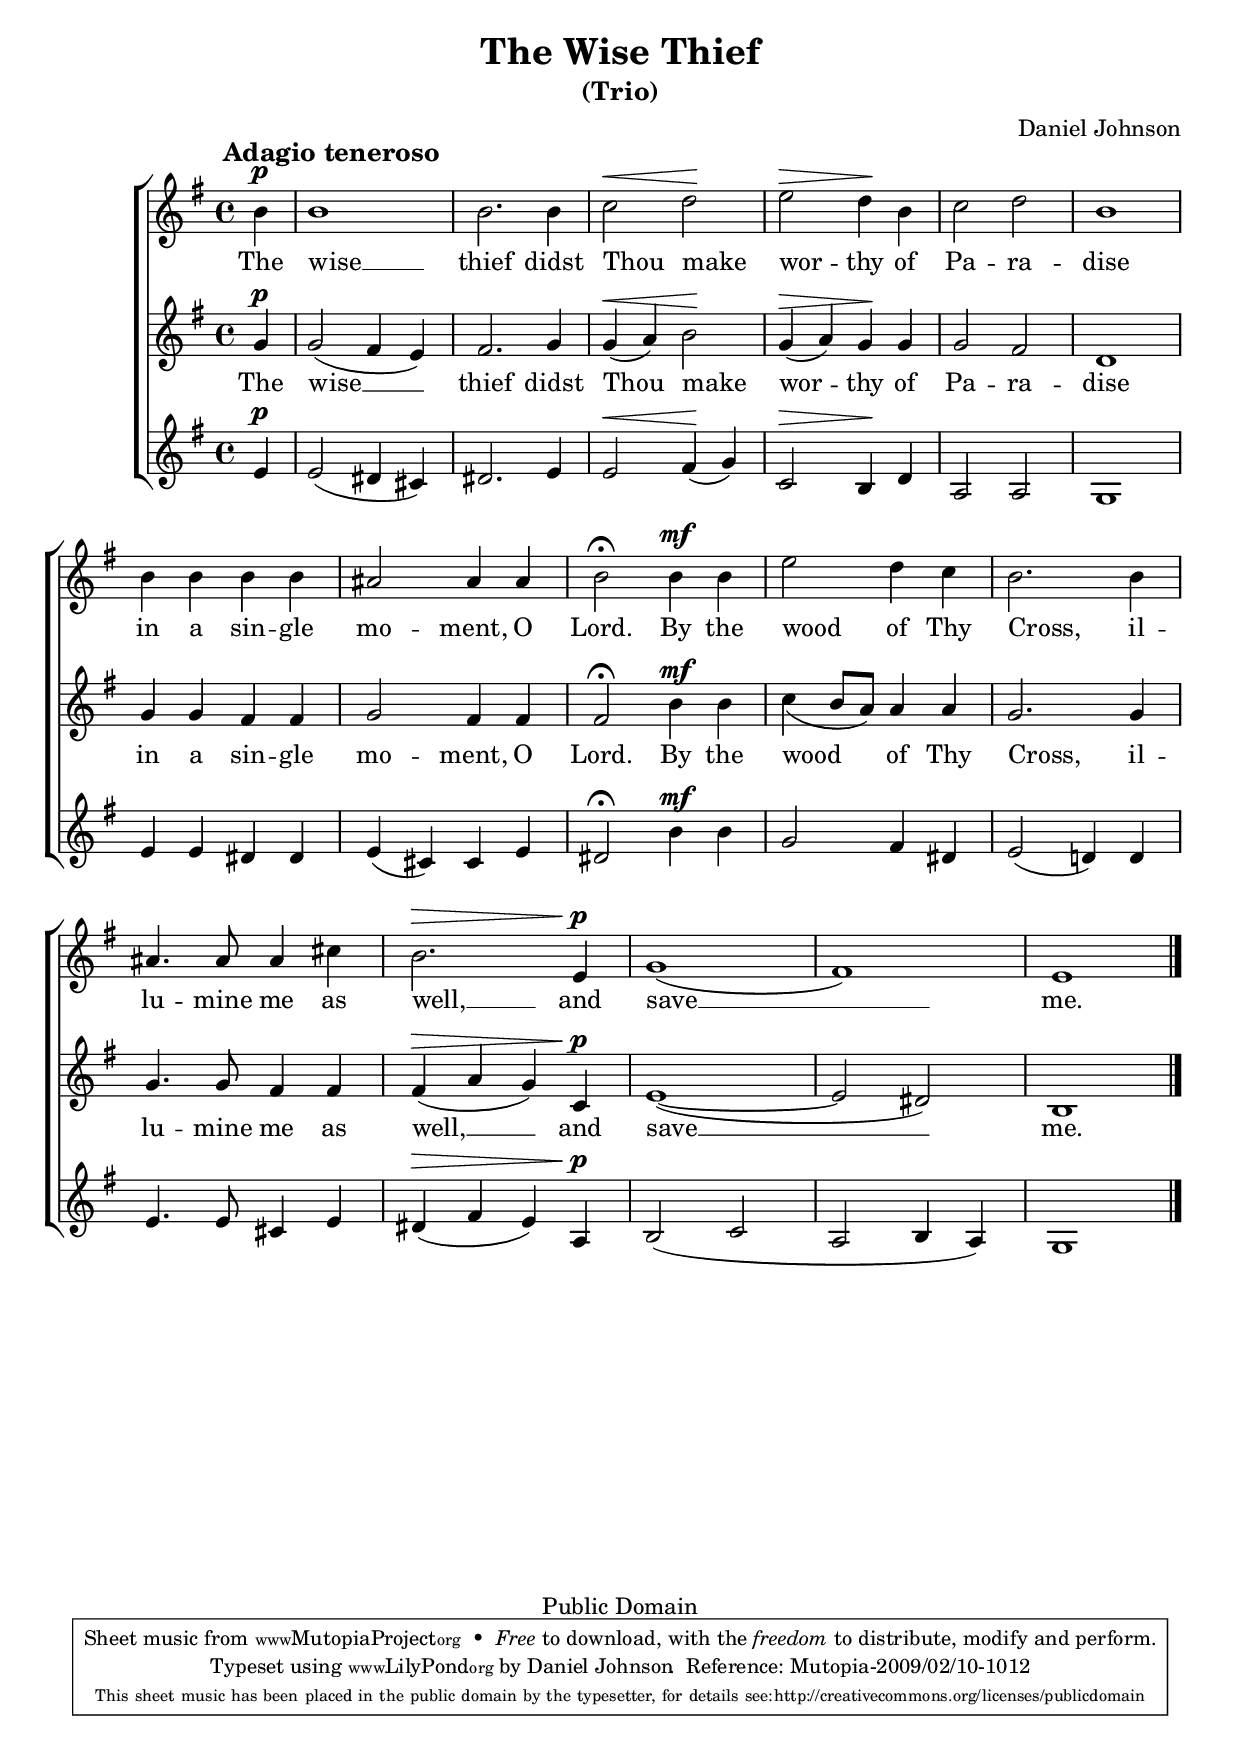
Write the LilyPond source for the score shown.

\version "2.12.0"

\header {
	title = "The Wise Thief"
	subtitle = "(Trio)"
	composer = "Daniel Johnson"

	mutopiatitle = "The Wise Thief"
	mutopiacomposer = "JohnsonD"
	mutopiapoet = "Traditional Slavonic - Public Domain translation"
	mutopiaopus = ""
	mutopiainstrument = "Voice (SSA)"
	date = "2007"
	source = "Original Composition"
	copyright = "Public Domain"
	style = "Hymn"
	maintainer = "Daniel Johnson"
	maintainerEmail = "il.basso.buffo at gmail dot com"
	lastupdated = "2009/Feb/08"
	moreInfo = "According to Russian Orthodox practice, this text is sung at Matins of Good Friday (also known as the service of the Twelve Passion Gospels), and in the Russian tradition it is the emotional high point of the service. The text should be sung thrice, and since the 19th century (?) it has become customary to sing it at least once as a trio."

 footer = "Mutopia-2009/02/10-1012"
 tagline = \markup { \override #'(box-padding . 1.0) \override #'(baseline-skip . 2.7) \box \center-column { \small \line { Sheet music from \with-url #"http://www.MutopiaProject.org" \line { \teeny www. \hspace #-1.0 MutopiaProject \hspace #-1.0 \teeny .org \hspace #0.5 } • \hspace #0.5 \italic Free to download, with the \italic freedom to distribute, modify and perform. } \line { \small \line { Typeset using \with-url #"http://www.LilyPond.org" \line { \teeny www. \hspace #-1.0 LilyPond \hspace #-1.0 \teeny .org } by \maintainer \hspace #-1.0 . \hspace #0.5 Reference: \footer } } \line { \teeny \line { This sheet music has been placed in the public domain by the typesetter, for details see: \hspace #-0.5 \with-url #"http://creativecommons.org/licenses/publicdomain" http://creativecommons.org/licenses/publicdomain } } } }
}

\paper {
	system-count = 3
	between-system-padding = 10
	between-system-spacing = 0
	%ragged-last-bottom = ##f
	%#(define fonts (make-pango-font-tree "Goudy Bookletter 1911" "Sans" "Mono" 1))
}

hpDown = { \once\override Hairpin #'extra-offset = #'(0 . -0.75) }
dtDown = { \once\override DynamicText #'extra-offset = #'(0 . -0.75) }


sopNotes = {
	s1*0^\markup { \hspace #-3 \large \bold "Adagio teneroso" }
	\clef treble \time 4/4 \key e \minor \partial 4 \dynamicUp
	b'4\p | b'1 | b'2.
	b'4 | c''2\< d''\! | e''2\> d''4\! b' | c''2 d'' | b'1 |
	b'4 b' b' b' | ais'2 ais'4 ais' | b'2\fermata
	
	b'4\mf b' | e''2 d''4 c'' | b'2.
	b'4 | ais'4. ais'8 ais'4 cis'' | b'2.\> e'4\!\p | g'1( | fis') | e'1 \bar "|."
}

altNotes = {
	\clef treble \time 4/4 \key e \minor \partial 4 \slurDown \dynamicUp
	g'4\p | g'2( fis'4 e') | fis'2.
	g'4 | \hpDown g'(\< a') b'2\! | \hpDown g'4(\> a') g'\! g' | g'2 fis' | d'1 |
	g'4 g' fis' fis' | g'2 fis'4 fis' | fis'2\fermata
	
	\dtDown b'4\mf b' | c''4( b'8 a') a'4 a' | g'2.
	g'4 | g'4. g'8 fis'4 fis'| \hpDown fis'(\> a' g') \dtDown c'\!\p | e'1( ~ | e'2 dis') | b1 |
}

tenNotes = {
	\clef treble \time 4/4 \key e \minor \partial 4 \dynamicUp
	e'4\p | e'2( dis'4 cis') | dis'2. 
	e'4 | e'2\< fis'4(\! g') | c'2\> b4\! d' | a2 a | g1 |
	e'4 e' dis' dis' | e'( cis') cis' e' | dis'2\fermata
	
	\dtDown b'4\mf b' | g'2 fis'4 dis' | e'2( d'!4)
	d'4 | e'4. e'8 cis'4 e' | dis'4(\> fis' e') a\!\p | b2( c' | a2 b4 a) | g1 |
}

text = \lyricmode {
	The wise __ thief
	didst Thou \once\override LyricText #'self-alignment-X = #-1 make wor -- thy of Pa -- ra -- dise
	in a sin -- gle mo -- ment, O Lord.
	By the wood of Thy \once\override LyricText #'self-alignment-X = #-1 Cross,
	il -- lu -- mine me as well, __
	and save __ me.
}

\score {
	\new ChoirStaff
	<<
	\new Staff {
		\clef treble
		\set Staff.midiInstrument = "oboe"
		\new Voice = sopVoice { \sopNotes }
	}
	\new Lyrics = upperLyrics { s4 }
	\new Staff {
		\clef treble
		\set Staff.midiInstrument = "english horn"
		\new Voice = altVoice { \altNotes }
	}
	\new Lyrics = lowerLyrics { s4 }
	\new Staff {
		\clef treble
		\set Staff.midiInstrument = "viola"
		\new Voice = tenVoice { \tenNotes }
	}

	\context Lyrics = upperLyrics \lyricsto altVoice \text
	\context Lyrics = lowerLyrics \lyricsto altVoice \text
	>>

	\midi {
		\context {
			\Score
			tempoWholesPerMinute = #(ly:make-moment 60 4)
		}
		\context {
			\Lyrics
			\remove Lyric_performer
		}
	}
	\layout {
		\context {
			\Score
			\remove Bar_number_engraver
			\override NonMusicalPaperColumn #'line-break-system-details = #'((alignment-offsets . (0 -6.25 -11.5 -17.75 -23)))
		}
	}
}
